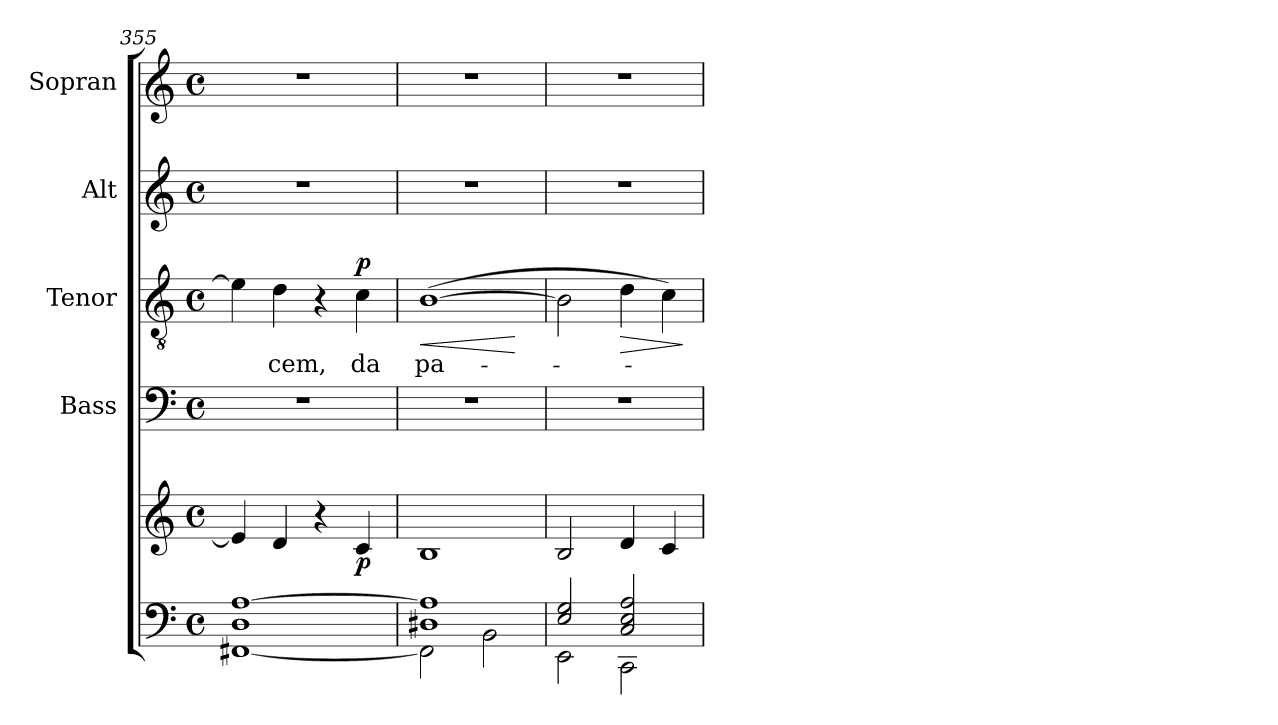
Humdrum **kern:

**kern	**kern	**dynam	**kern	**kern	**text	**dynam	**kern	**kern
*part5	*part5	*part5	*part4	*part3	*part3	*part3	*part2	*part1
*staff6	*staff5	*staff5/6	*staff4	*staff3	*staff3	*staff3	*staff2	*staff1
*	*	*	*I"Bass	*I"Tenor	*	*	*I"Alt	*I"Sopran
*	*	*	*I'B.	*I'T.	*	*	*I'A.	*I'S.
*clefF4	*clefG2	*	*clefF4	*clefGv2	*	*	*clefG2	*clefG2
*k[]	*k[]	*	*k[]	*k[]	*	*	*k[]	*k[]
*C:	*C:	*	*C:	*C:	*	*	*C:	*C:
*M4/4	*M4/4	*	*M4/4	*M4/4	*	*	*M4/4	*M4/4
*met(c)	*met(c)	*	*met(c)	*met(c)	*	*	*met(c)	*met(c)
=355	=355	=355	=355	=355	=355	=355	=355	=355
*^	*	*	*	*	*	*	*	*
1D [>1A	[<1FF#X	4e/]	.	1r	4e\]	.	.	1r	1r
!	!	!	!	!	!	!LO:LY:b	!	!	!
.	.	4d/	.	.	4d\	-cem,	.	.	.
.	.	4r	.	.	4r	.	.	.	.
!	!	!	!LO:DY:b	!	!	!LO:LY:b	!LO:DY:a	!	!
.	.	4c/	p	.	4c\	da	p	.	.
!!LO:LB:g=z
=356	=356	=356	=356	=356	=356	=356	=356	=356	=356
!	!	!	!	!	!	!LO:LY:b	!LO:HP:b	!	!
1D#X 1A]	2FF#\]	1B	.	1r	(>[1B	pa-	<	1r	1r
.	2BB\	.	.	.	.	.	.	.	.
*v	*v	*	*	*	*	*	*	*	*
.	.	.	.	.	.	[	.	.
=357	=357	=357	=357	=357	=357	=357	=357	=357
*^	*	*	*	*	*	*	*	*
2E/ 2G/	2EE\	2B/	.	1r	2B\]	.	.	1r	1r
!	!	!	!	!	!	!	!LO:HP:b	!	!
2C/ 2E/ 2A/	2CC\	4d/	.	.	4d\	.	>	.	.
.	.	4c/	.	.	4c\)	.	.	.	.
*v	*v	*	*	*	*	*	*	*	*
.	.	.	.	.	.	]	.	.
=	=	=	=	=	=	=	=	=
*-	*-	*-	*-	*-	*-	*-	*-	*-
